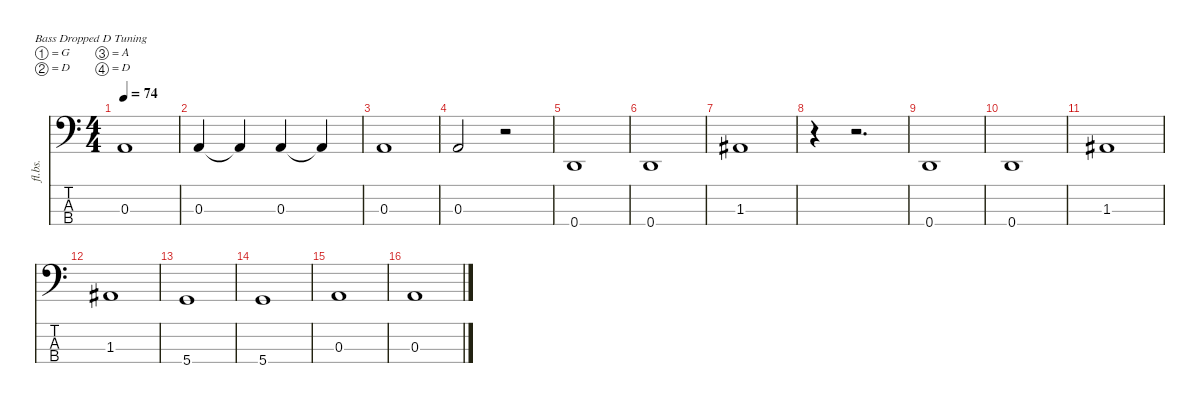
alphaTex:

\defaultSystemsLayout 4
\hideDynamics
\bracketExtendMode nobrackets
\otherSystemsTrackNameOrientation horizontal
\track ("Bass" "fl.bs.") {instrument fretlessbass}
\staff {score tabs}
\tuning (G2 D2 A1 D1)
\ts (4 4)
\tempo 74
\clef f4
\ks c
0.3.1{dy f} |
0.3.4 0.3{t}.4 0.3.4 0.3{t}.4 |
0.3.1 |
0.3.2 r.2 |
0.4.1 |
0.4.1 |
1.3{acc #}.1 |
r.4 r.2{d} |
0.4.1 |
0.4.1 |
1.3{acc #}.1 |
1.3{acc #}.1 |
5.4.1 |
5.4.1 |
0.3.1 |
0.3.1
